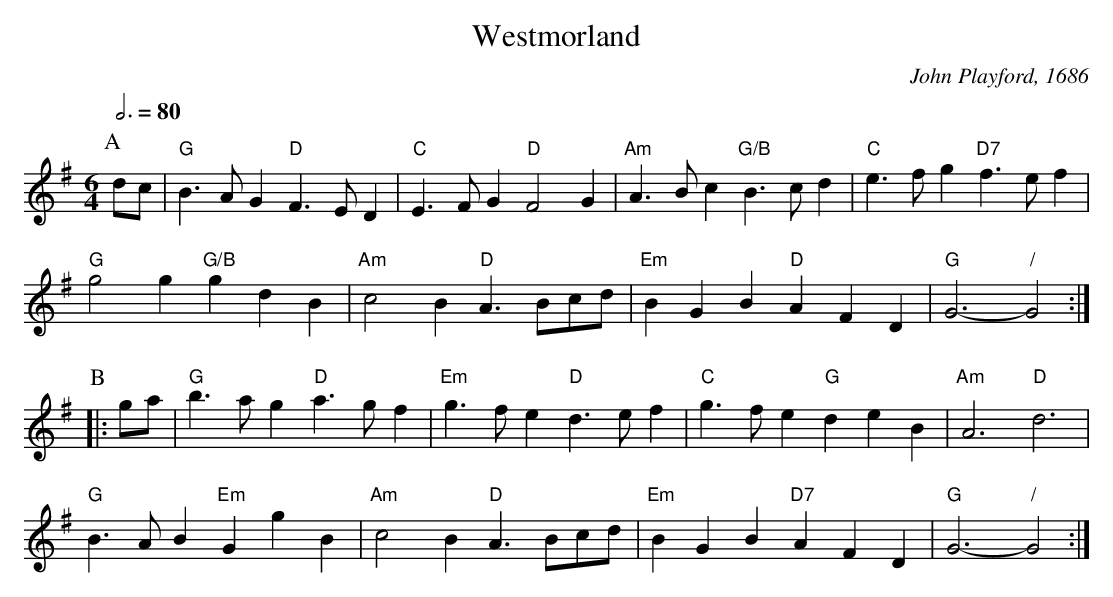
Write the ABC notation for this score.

X:1
T:Westmorland
M:6/4
L:1/4
Q:3/4=80
C:John Playford, 1686
K:G
P:A
d/c/ | [I: MIDI=gchord c2cc2c]"G"B>AG "D"F>ED | "C"E>FG "D"F2G | "Am"A>Bc "G/B"B>cd | "C"e>fg "D7"f>ef |
"G"g2g "G/B"gdB | "Am"c2B "D"A>Bc/d/ | "Em"BGB "D"AFD | "G"G3- "/"G2 :|
P:B
|: g/a/ | "G"b>ag "D"a>gf | "Em"g>fe "D"d>ef | "C"g>fe "G"deB | "Am"A3 "D"d3 |
"G"B>AB "Em"GgB | "Am"c2B "D"A>Bc/d/ | "Em"BGB "D7"AFD | "G"G3- "/"G2 :|
